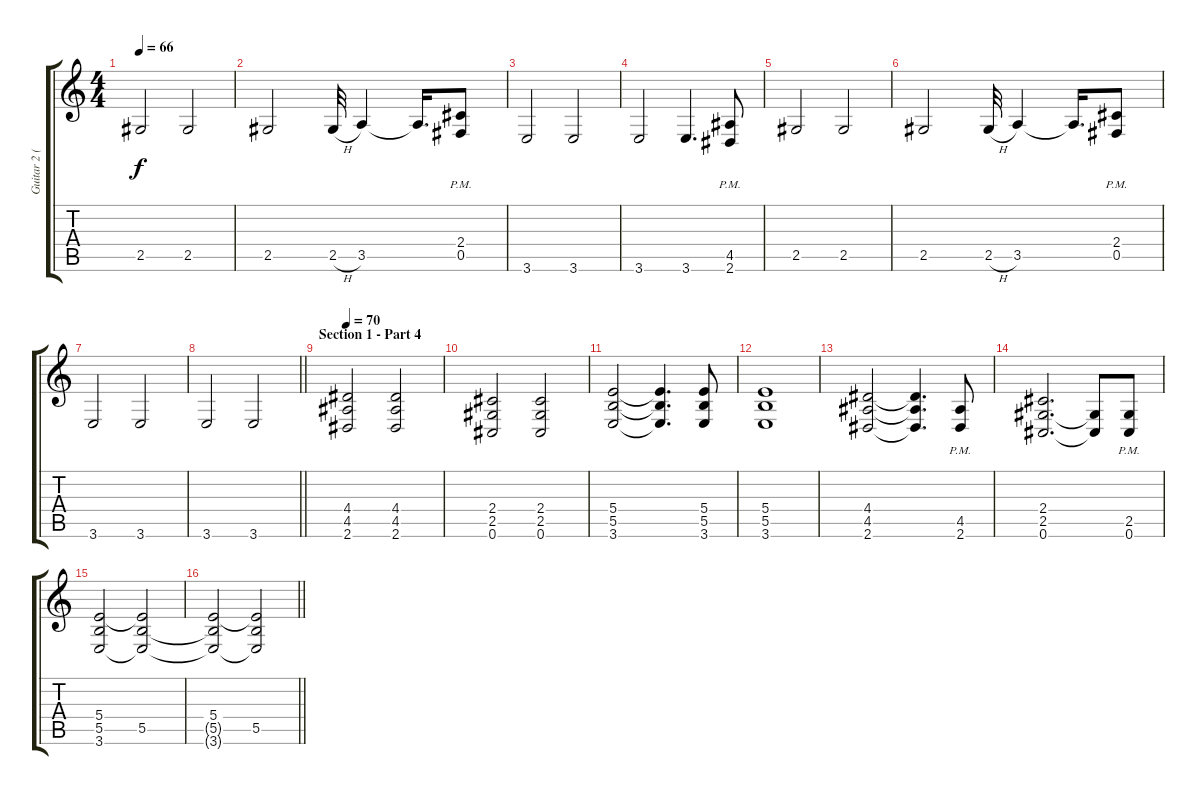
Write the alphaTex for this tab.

\track ("Guitar 2 (Distortion)" "Guitar 2 (") {instrument distortionguitar}
\staff {score tabs}
\tuning (Db4 Ab3 E3 B2 Gb2 Db2) {hide}
\ts (4 4)
\tempo 66
\clef g2
\ks c
2.5.2{dy f} 2.5.2 |
2.5.2 2.5{h}.32 3.5.4 3.5{t}.16{d} (2.4{pm} 0.5{pm}).8 |
3.6.2 3.6.2 |
3.6.2 3.6.4{d} (4.5{pm} 2.6{pm}).8 |
2.5.2 2.5.2 |
2.5.2 2.5{h}.32 3.5.4 3.5{t}.16{d} (2.4{pm} 0.5{pm}).8 |
3.6.2 3.6.2 |
\barLineRight lightlight
3.6.2 3.6.2 |
\section ("" "Section 1 - Part 4")
\tempo 70
(4.4 4.5 2.6).2 (4.4 4.5 2.6).2 |
(2.4 2.5 0.6).2 (2.4 2.5 0.6).2 |
(5.4 5.5 3.6).2 (5.4{t} 5.5{t} 3.6{t}).4{d} (5.4 5.5 3.6).8 |
(5.4 5.5 3.6).1 |
(4.4 4.5 2.6).2 (4.4{t} 4.5{t} 2.6{t}).4{d} (4.5{pm} 2.6{pm}).8 |
(2.4 2.5 0.6).2{d} (2.5{t} 0.6{t}).8 (2.5{pm} 0.6{pm}).8 |
(5.4 5.5 3.6).2 (5.4{t} 5.5 3.6{t}).2 |
\barLineRight lightlight
(5.4 5.5{t} 3.6{t}).2 (5.4{t} 5.5 3.6{t}).2
